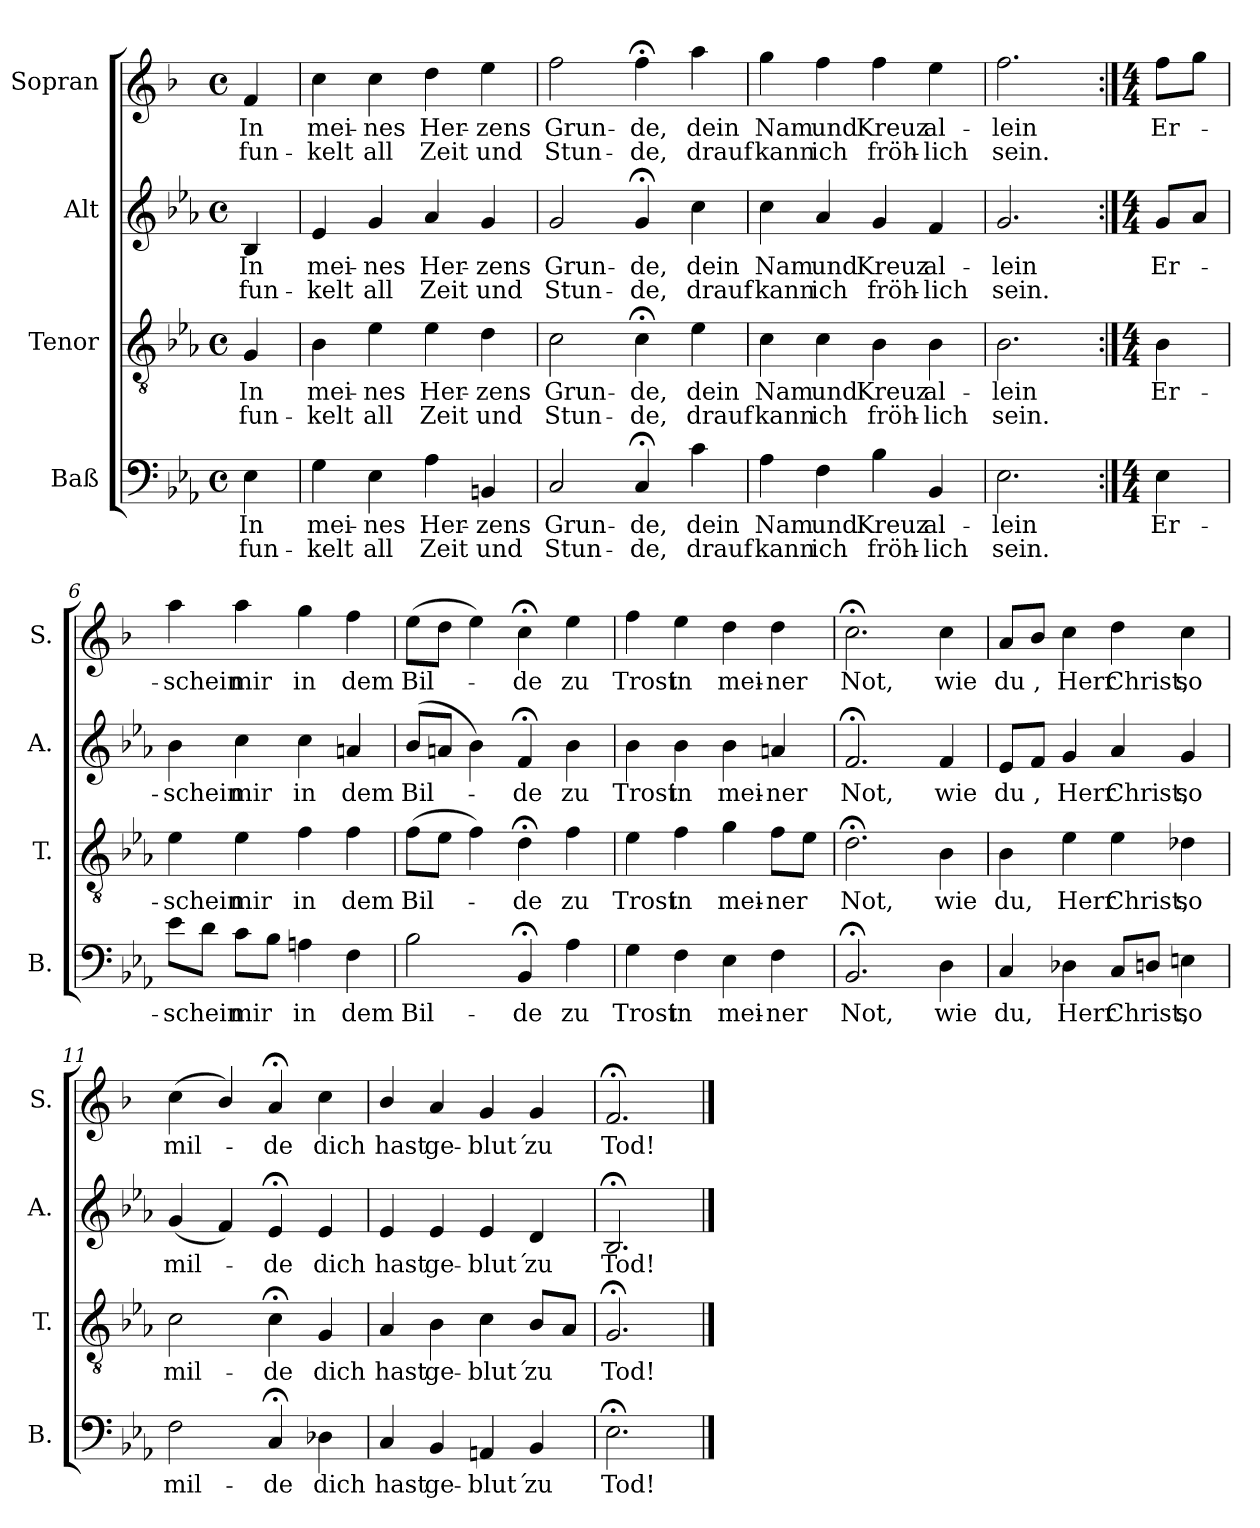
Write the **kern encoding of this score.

**kern	**text	**text	**kern	**text	**text	**kern	**text	**text	**kern	**text	**text
*part4	*part4	*part4	*part3	*part3	*part3	*part2	*part2	*part2	*part1	*part1	*part1
*staff4	*staff4	*staff4	*staff3	*staff3	*staff3	*staff2	*staff2	*staff2	*staff1	*staff1	*staff1
*I"Baß	*	*	*I"Tenor	*	*	*I"Alt	*	*	*I"Sopran	*	*
*I'B.	*	*	*I'T.	*	*	*I'A.	*	*	*I'S.	*	*
*clefF4	*	*	*clefGv2	*	*	*clefG2	*	*	*clefG2	*	*
*	*	*	*	*	*	*	*	*	*ITrd1c2	*	*
*k[b-e-a-]	*	*	*k[b-e-a-]	*	*	*k[b-e-a-]	*	*	*k[b-e-a-]	*	*
*E-:	*	*	*E-:	*	*	*E-:	*	*	*E-:	*	*
*M4/4	*	*	*M4/4	*	*	*M4/4	*	*	*M4/4	*	*
*met(c)	*	*	*met(c)	*	*	*met(c)	*	*	*met(c)	*	*
=	=	=	=	=	=	=	=	=	=	=	=
!	!LO:LY:b	!LO:LY:b	!	!LO:LY:b	!LO:LY:b	!	!LO:LY:b	!LO:LY:b	!	!LO:LY:b	!LO:LY:b
4E-\	In	fun-	4G/	In	fun-	4B-/	In	fun-	4e-/	In	fun-
=1	=1	=1	=1	=1	=1	=1	=1	=1	=1	=1	=1
!	!LO:LY:b	!LO:LY:b	!	!LO:LY:b	!LO:LY:b	!	!LO:LY:b	!LO:LY:b	!	!LO:LY:b	!LO:LY:b
4G\	-mei-	-kelt	4B-\	-mei-	-kelt	4e-/	-mei-	-kelt	4b-\	-mei-	-kelt
!	!LO:LY:b	!LO:LY:b	!	!LO:LY:b	!LO:LY:b	!	!LO:LY:b	!LO:LY:b	!	!LO:LY:b	!LO:LY:b
4E-\	nes	all	4e-\	nes	all	4g/	nes	all	4b-\	nes	all
!	!LO:LY:b	!LO:LY:b	!	!LO:LY:b	!LO:LY:b	!	!LO:LY:b	!LO:LY:b	!	!LO:LY:b	!LO:LY:b
4A-\	Her-	-Zeit	4e-\	Her-	-Zeit	4a-/	Her-	-Zeit	4cc\	Her-	-Zeit
!	!LO:LY:b	!LO:LY:b	!	!LO:LY:b	!LO:LY:b	!	!LO:LY:b	!LO:LY:b	!	!LO:LY:b	!LO:LY:b
4BBn/	zens	und	4d\	zens	und	4g/	zens	und	4dd\	zens	und
=2	=2	=2	=2	=2	=2	=2	=2	=2	=2	=2	=2
!	!LO:LY:b	!LO:LY:b	!	!LO:LY:b	!LO:LY:b	!	!LO:LY:b	!LO:LY:b	!	!LO:LY:b	!LO:LY:b
2C/	Grun-	-Stun-	2c\	Grun-	-Stun-	2g/	Grun-	-Stun-	2ee-\	Grun-	-Stun-
!	!LO:LY:b	!LO:LY:b	!	!LO:LY:b	!LO:LY:b	!	!LO:LY:b	!LO:LY:b	!	!LO:LY:b	!LO:LY:b
4C;</	-de,	de,	4c;<\	-de,	de,	4g;</	-de,	de,	4ee-;<\	-de,	de,
!	!LO:LY:b	!LO:LY:b	!	!LO:LY:b	!LO:LY:b	!	!LO:LY:b	!LO:LY:b	!	!LO:LY:b	!LO:LY:b
4c\	dein	drauf	4e-\	dein	drauf	4cc\	dein	drauf	4gg\	dein	drauf
=3	=3	=3	=3	=3	=3	=3	=3	=3	=3	=3	=3
!	!LO:LY:b	!LO:LY:b	!	!LO:LY:b	!LO:LY:b	!	!LO:LY:b	!LO:LY:b	!	!LO:LY:b	!LO:LY:b
4A-\	Nam	kann	4c\	Nam	kann	4cc\	Nam	kann	4ff\	Nam	kann
!	!LO:LY:b	!LO:LY:b	!	!LO:LY:b	!LO:LY:b	!	!LO:LY:b	!LO:LY:b	!	!LO:LY:b	!LO:LY:b
4F\	und	ich	4c\	und	ich	4a-/	und	ich	4ee-\	und	ich
!	!LO:LY:b	!LO:LY:b	!	!LO:LY:b	!LO:LY:b	!	!LO:LY:b	!LO:LY:b	!	!LO:LY:b	!LO:LY:b
4B-\	Kreuz	fröh-	4B-\	Kreuz	fröh-	4g/	Kreuz	fröh-	4ee-\	Kreuz	fröh-
!	!LO:LY:b	!LO:LY:b	!	!LO:LY:b	!LO:LY:b	!	!LO:LY:b	!LO:LY:b	!	!LO:LY:b	!LO:LY:b
4BB-/	-al-	-lich	4B-\	-al-	-lich	4f/	-al-	-lich	4dd\	-al-	-lich
=4	=4	=4	=4	=4	=4	=4	=4	=4	=4	=4	=4
!	!LO:LY:b	!LO:LY:b	!	!LO:LY:b	!LO:LY:b	!	!LO:LY:b	!LO:LY:b	!	!LO:LY:b	!LO:LY:b
2.E-\	lein	sein.	2.B-\	lein	sein.	2.g/	lein	sein.	2.ee-\	lein	sein.
!!LO:LB:g=z
=5:|!	=5:|!	=5:|!	=5:|!	=5:|!	=5:|!	=5:|!	=5:|!	=5:|!	=5:|!	=5:|!	=5:|!
*M4/4	*	*	*M4/4	*	*	*M4/4	*	*	*M4/4	*	*
!	!LO:LY:b	!	!	!LO:LY:b	!	!	!LO:LY:b	!	!	!LO:LY:b	!
4E-\	Er-	.	4B-\	Er-	.	8g/L	Er-	.	8ee-\L	Er-	.
.	.	.	.	.	.	8a-/J	.	.	8ff\J	.	.
=6	=6	=6	=6	=6	=6	=6	=6	=6	=6	=6	=6
!	!LO:LY:b	!	!	!LO:LY:b	!	!	!LO:LY:b	!	!	!LO:LY:b	!
8e-\L	-schein	.	4e-\	-schein	.	4b-\	-schein	.	4gg\	-schein	.
8d\J	.	.	.	.	.	.	.	.	.	.	.
!	!LO:LY:b	!	!	!LO:LY:b	!	!	!LO:LY:b	!	!	!LO:LY:b	!
8c\L	mir	.	4e-\	mir	.	4cc\	mir	.	4gg\	mir	.
8B-\J	.	.	.	.	.	.	.	.	.	.	.
!	!LO:LY:b	!	!	!LO:LY:b	!	!	!LO:LY:b	!	!	!LO:LY:b	!
4An\	in	.	4f\	in	.	4cc\	in	.	4ff\	in	.
!	!LO:LY:b	!	!	!LO:LY:b	!	!	!LO:LY:b	!	!	!LO:LY:b	!
4F\	dem	.	4f\	dem	.	4an/	dem	.	4ee-\	dem	.
=7	=7	=7	=7	=7	=7	=7	=7	=7	=7	=7	=7
!	!LO:LY:b	!	!	!LO:LY:b	!	!	!LO:LY:b	!	!	!LO:LY:b	!
2B-\	Bil-	.	(>8f\L	Bil-	.	(>8b-/L	Bil-	.	(>8dd\L	Bil-	.
.	.	.	8e-\J	.	.	8an/J	.	.	8cc\J	.	.
.	.	.	4f\)	.	.	4b-\)	.	.	4dd\)	.	.
!	!LO:LY:b	!	!	!LO:LY:b	!	!	!LO:LY:b	!	!	!LO:LY:b	!
4BB-;</	-de	.	4d;<\	-de	.	4f;</	-de	.	4b-;<\	-de	.
!	!LO:LY:b	!	!	!LO:LY:b	!	!	!LO:LY:b	!	!	!LO:LY:b	!
4A-i\	zu	.	4f\	zu	.	4b-\	zu	.	4dd\	zu	.
=8	=8	=8	=8	=8	=8	=8	=8	=8	=8	=8	=8
!	!LO:LY:b	!	!	!LO:LY:b	!	!	!LO:LY:b	!	!	!LO:LY:b	!
4G\	Trost	.	4e-\	Trost	.	4b-\	Trost	.	4ee-\	Trost	.
!	!LO:LY:b	!	!	!LO:LY:b	!	!	!LO:LY:b	!	!	!LO:LY:b	!
4F\	in	.	4f\	in	.	4b-\	in	.	4dd\	in	.
!	!LO:LY:b	!	!	!LO:LY:b	!	!	!LO:LY:b	!	!	!LO:LY:b	!
4E-\	mei-	.	4g\	mei-	.	4b-\	mei-	.	4cc\	mei-	.
!	!LO:LY:b	!	!	!LO:LY:b	!	!	!LO:LY:b	!	!	!LO:LY:b	!
4F\	-ner	.	8f\L	-ner	.	4an/	-ner	.	4cc\	-ner	.
.	.	.	8e-\J	.	.	.	.	.	.	.	.
=9	=9	=9	=9	=9	=9	=9	=9	=9	=9	=9	=9
!	!LO:LY:b	!	!	!LO:LY:b	!	!	!LO:LY:b	!	!	!LO:LY:b	!
2.BB-;</	Not,	.	2.d;<\	Not,	.	2.f;</	Not,	.	2.b-;<\	Not,	.
!	!LO:LY:b	!	!	!LO:LY:b	!	!	!LO:LY:b	!	!	!LO:LY:b	!
4D\	wie	.	4B-\	wie	.	4f/	wie	.	4b-\	wie	.
!!LO:PB:g=z
=10	=10	=10	=10	=10	=10	=10	=10	=10	=10	=10	=10
!	!LO:LY:b	!	!	!LO:LY:b	!	!	!LO:LY:b	!	!	!LO:LY:b	!
4C/	du,	.	4B-\	du,	.	8e-/L	du	.	8g/L	du	.
!	!	!	!	!	!	!	!LO:LY:b	!	!	!LO:LY:b	!
.	.	.	.	.	.	8f/J	,	.	8a-/J	,	.
!	!LO:LY:b	!	!	!LO:LY:b	!	!	!LO:LY:b	!	!	!LO:LY:b	!
4D-X\	Herr	.	4e-\	Herr	.	4g/	Herr	.	4b-\	Herr	.
!	!LO:LY:b	!	!	!LO:LY:b	!	!	!LO:LY:b	!	!	!LO:LY:b	!
8C/L	Christ,	.	4e-\	Christ,	.	4a-i/	Christ,	.	4cc\	Christ,	.
8Dn/J	.	.	.	.	.	.	.	.	.	.	.
!	!LO:LY:b	!	!	!LO:LY:b	!	!	!LO:LY:b	!	!	!LO:LY:b	!
4En\	so	.	4d-X\	so	.	4g/	so	.	4b-\	so	.
=11	=11	=11	=11	=11	=11	=11	=11	=11	=11	=11	=11
!	!LO:LY:b	!	!	!LO:LY:b	!	!	!LO:LY:b	!	!	!LO:LY:b	!
2F\	mil-	.	2c\	mil-	.	(<4g/	mil-	.	(>4b-\	mil-	.
.	.	.	.	.	.	4f/)	.	.	4a-/)	.	.
!	!LO:LY:b	!	!	!LO:LY:b	!	!	!LO:LY:b	!	!	!LO:LY:b	!
4C;</	-de	.	4c;<\	-de	.	4e-;</	-de	.	4g;</	-de	.
!	!LO:LY:b	!	!	!LO:LY:b	!	!	!LO:LY:b	!	!	!LO:LY:b	!
4D-X\	dich	.	4G/	dich	.	4e-/	dich	.	4b-\	dich	.
=12	=12	=12	=12	=12	=12	=12	=12	=12	=12	=12	=12
!	!LO:LY:b	!	!	!LO:LY:b	!	!	!LO:LY:b	!	!	!LO:LY:b	!
4C/	hast	.	4A-/	hast	.	4e-/	hast	.	4a-/	hast	.
!	!LO:LY:b	!	!	!LO:LY:b	!	!	!LO:LY:b	!	!	!LO:LY:b	!
4BB-/	ge-	.	4B-\	ge-	.	4e-/	ge-	.	4g/	ge-	.
!	!LO:LY:b	!	!	!LO:LY:b	!	!	!LO:LY:b	!	!	!LO:LY:b	!
4AAn/	-blut´	.	4c\	-blut´	.	4e-/	-blut´	.	4f/	-blut´	.
!	!LO:LY:b	!	!	!LO:LY:b	!	!	!LO:LY:b	!	!	!LO:LY:b	!
4BB-/	zu	.	8B-/L	zu	.	4d/	zu	.	4f/	zu	.
.	.	.	8A-/J	.	.	.	.	.	.	.	.
=13	=13	=13	=13	=13	=13	=13	=13	=13	=13	=13	=13
!	!LO:LY:b	!	!	!LO:LY:b	!	!	!LO:LY:b	!	!	!LO:LY:b	!
2.E-;<\	Tod!	.	2.G;</	Tod!	.	2.B-;</	Tod!	.	2.e-;</	Tod!	.
==	==	==	==	==	==	==	==	==	==	==	==
*-	*-	*-	*-	*-	*-	*-	*-	*-	*-	*-	*-
